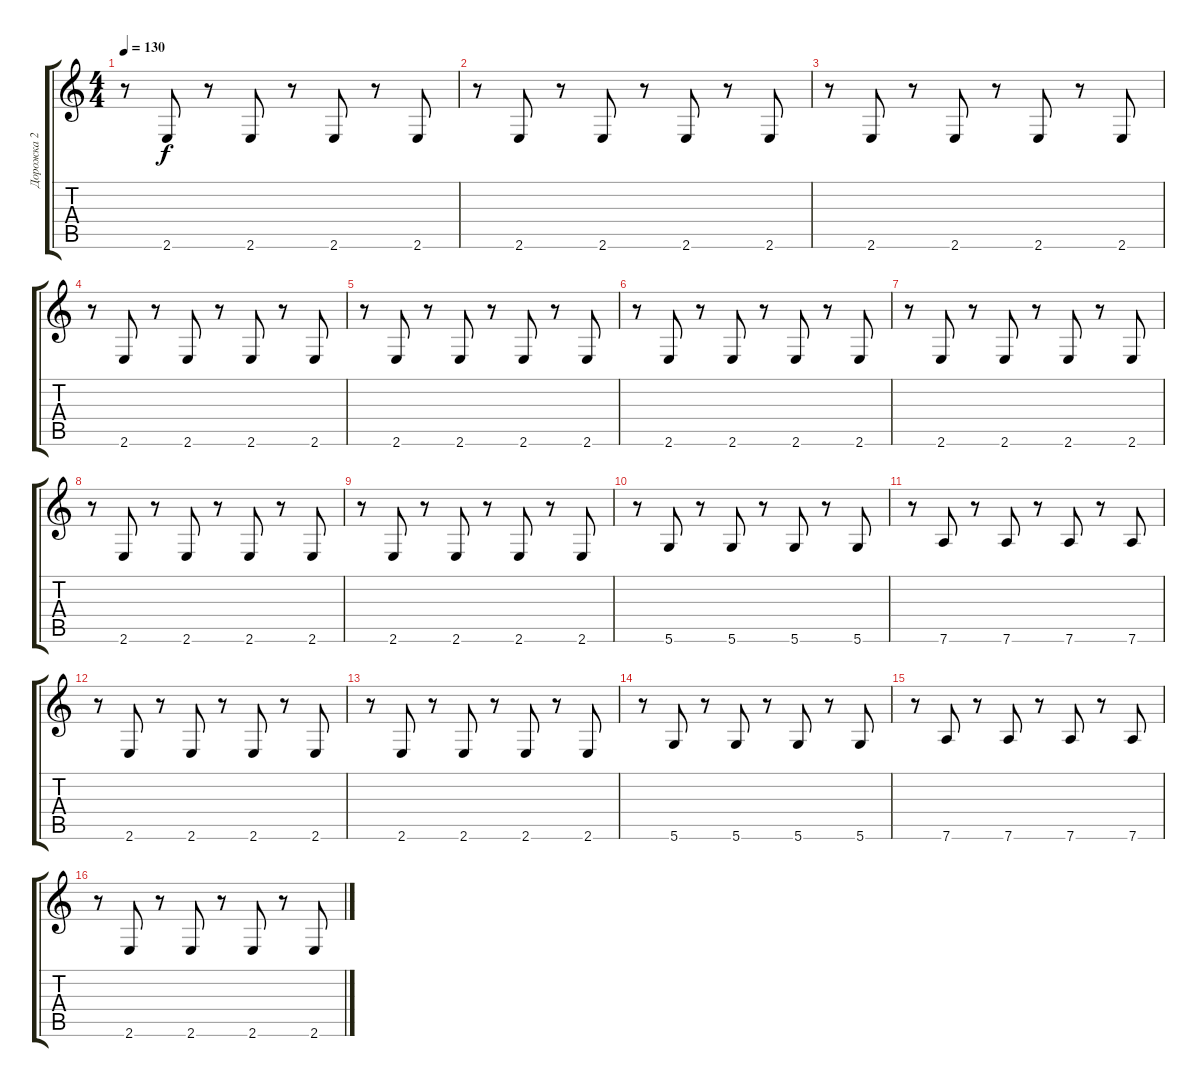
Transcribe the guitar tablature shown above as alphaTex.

\track ("Дорожка 2" "Дорожка 2") {instrument electricbasspick}
\staff {score tabs}
\tuning (E4 B3 G3 D3 A2 D2) {hide}
\ts (4 4)
\tempo 130
\clef g2
\ks c
r.8{dy f} 2.6.8 r.8 2.6.8 r.8 2.6.8 r.8 2.6.8 |
r.8 2.6.8 r.8 2.6.8 r.8 2.6.8 r.8 2.6.8 |
r.8 2.6.8 r.8 2.6.8 r.8 2.6.8 r.8 2.6.8 |
r.8 2.6.8 r.8 2.6.8 r.8 2.6.8 r.8 2.6.8 |
r.8 2.6.8 r.8 2.6.8 r.8 2.6.8 r.8 2.6.8 |
r.8 2.6.8 r.8 2.6.8 r.8 2.6.8 r.8 2.6.8 |
r.8 2.6.8 r.8 2.6.8 r.8 2.6.8 r.8 2.6.8 |
r.8 2.6.8 r.8 2.6.8 r.8 2.6.8 r.8 2.6.8 |
r.8 2.6.8 r.8 2.6.8 r.8 2.6.8 r.8 2.6.8 |
r.8 5.6.8 r.8 5.6.8 r.8 5.6.8 r.8 5.6.8 |
r.8 7.6.8 r.8 7.6.8 r.8 7.6.8 r.8 7.6.8 |
r.8 2.6.8 r.8 2.6.8 r.8 2.6.8 r.8 2.6.8 |
r.8 2.6.8 r.8 2.6.8 r.8 2.6.8 r.8 2.6.8 |
r.8 5.6.8 r.8 5.6.8 r.8 5.6.8 r.8 5.6.8 |
r.8 7.6.8 r.8 7.6.8 r.8 7.6.8 r.8 7.6.8 |
r.8 2.6.8 r.8 2.6.8 r.8 2.6.8 r.8 2.6.8
